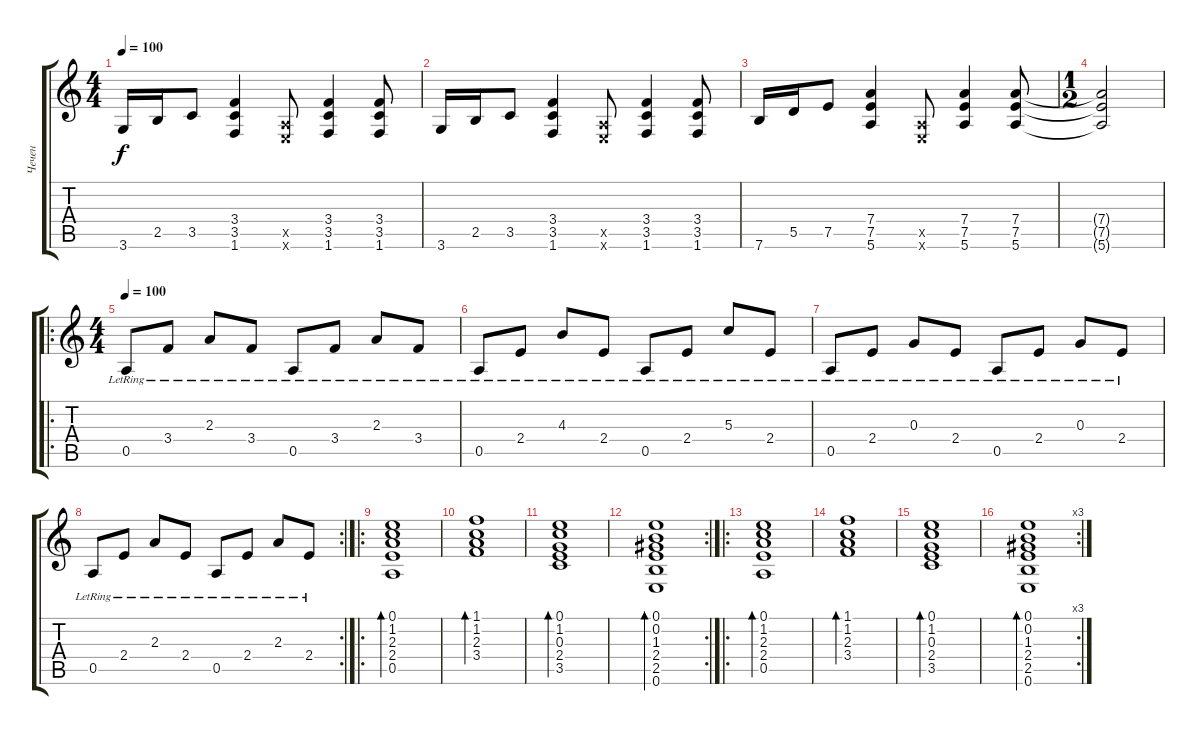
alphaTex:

\track ("Чечен" "Чечен") {instrument acousticguitarsteel}
\staff {score tabs}
\tuning (E4 B3 G3 D3 A2 E2) {hide}
\ts (4 4)
\tempo 100
\clef g2
\ks c
3.6.16{dy f} 2.5.16 3.5.8 (3.4 3.5 1.6).4 (0.5{x} 0.6{x}).8 (3.4 3.5 1.6).4 (3.4 3.5 1.6).8 |
3.6.16 2.5.16 3.5.8 (3.4 3.5 1.6).4 (0.5{x} 0.6{x}).8 (3.4 3.5 1.6).4 (3.4 3.5 1.6).8 |
7.6.16 5.5.16 7.5.8 (7.4 7.5 5.6).4 (0.5{x} 0.6{x}).8 (7.4 7.5 5.6).4 (7.4 7.5 5.6).8 |
\ts (1 2)
(7.4{t} 7.5{t} 5.6{t}).2{volume 8} |
\ro
\ts (4 4)
\tempo 100
0.5{lr}.8{volume 16 instrument acousticguitarsteel} 3.4{lr}.8 2.3{lr}.8 3.4{lr}.8 0.5{lr}.8 3.4{lr}.8 2.3{lr}.8 3.4{lr}.8 |
0.5{lr}.8 2.4{lr}.8 4.3{lr}.8 2.4{lr}.8 0.5{lr}.8 2.4{lr}.8 5.3{lr}.8 2.4{lr}.8 |
0.5{lr}.8 2.4{lr}.8 0.3{lr}.8 2.4{lr}.8 0.5{lr}.8 2.4{lr}.8 0.3{lr}.8 2.4{lr}.8 |
\rc 2
0.5{lr}.8 2.4{lr}.8 2.3{lr}.8 2.4{lr}.8 0.5{lr}.8 2.4{lr}.8 2.3{lr}.8 2.4{lr}.8 |
\ro
(0.1 1.2 2.3 2.4 0.5).1{bd 60 volume 16} |
(1.1 1.2 2.3 3.4).1{bd 60} |
(0.1 1.2 0.3 2.4 3.5).1{bd 60} |
\rc 2
(0.1 0.2 1.3 2.4 2.5 0.6).1{bd 60} |
\ro
(0.1 1.2 2.3 2.4 0.5).1{bd 60} |
(1.1 1.2 2.3 3.4).1{bd 60} |
(0.1 1.2 0.3 2.4 3.5).1{bd 60} |
\rc 3
(0.1 0.2 1.3 2.4 2.5 0.6).1{bd 60}
